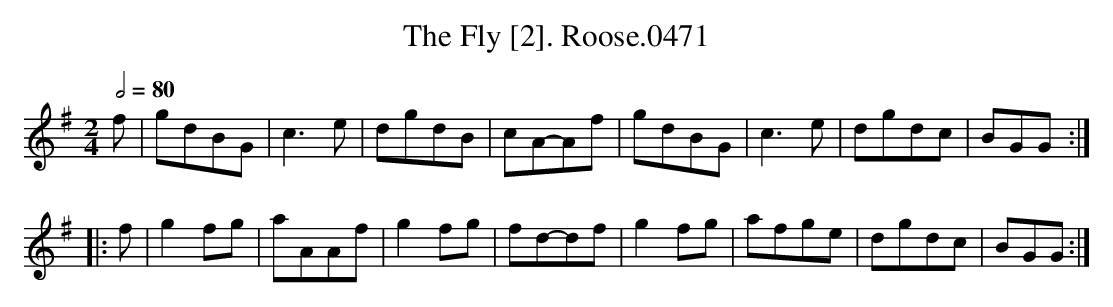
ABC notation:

X:1
T:Fly [2]. Roose.0471, The
M:2/4
L:1/8
Q:1/2=80
K:G
f|gdBG | c3e | dgdB | cA-Af |\
gdBG | c3e | dgdc | BGG :|
|: f |g2fg | aAAf | g2fg | fd-df |\
g2fg | afge | dgdc | BGG :|
